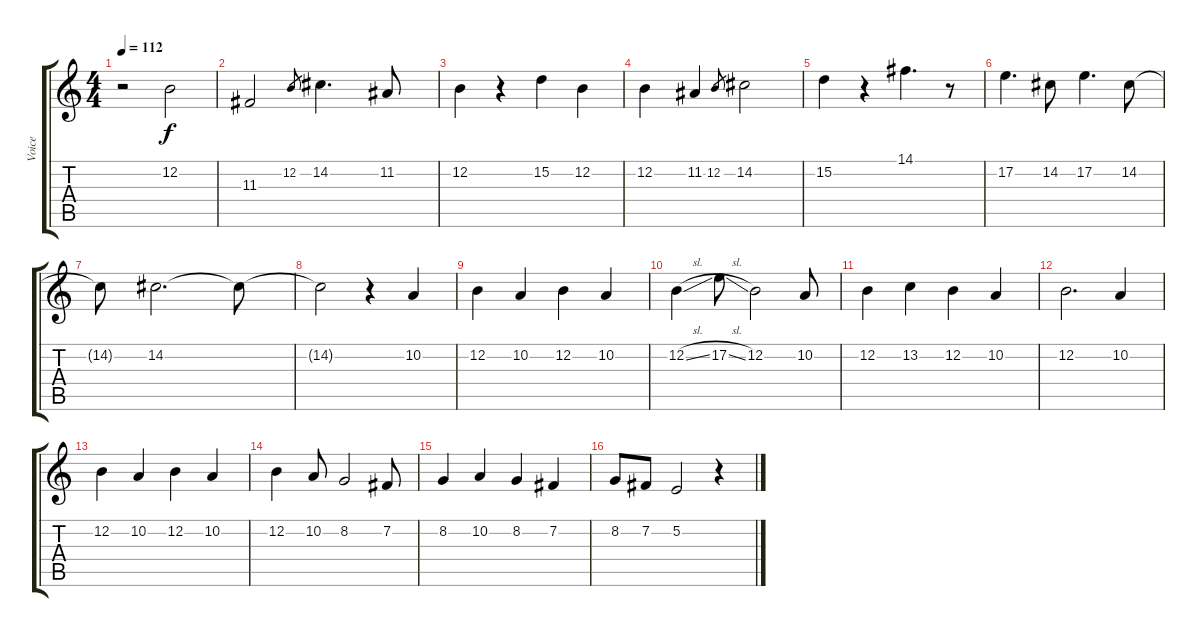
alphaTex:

\track ("Voice" "Voice") {instrument pad7halo}
\staff {score tabs}
\tuning (E4 B3 G3 D3 A2 E2) {hide}
\ts (4 4)
\tempo 112
\clef g2
\ks c
r.2{dy f} 12.2.2 |
11.3.2 12.2.8{gr} 14.2.4{d} 11.2.8 |
12.2.4 r.4 15.2.4 12.2.4 |
12.2.4 11.2.4 12.2.8{gr} 14.2.2 |
15.2.4 r.4 14.1.4{d} r.8 |
17.2.4{d} 14.2.8 17.2.4{d} 14.2.8 |
14.2{t}.8 14.2.2{d} 14.2{t}.8 |
14.2{t}.2 r.4 10.2.4 |
12.2.4 10.2.4 12.2.4 10.2.4 |
12.2{sl}.4 17.2{sl}.8 12.2.2 10.2.8 |
12.2.4 13.2.4 12.2.4 10.2.4 |
12.2.2{d} 10.2.4 |
12.2.4 10.2.4 12.2.4 10.2.4 |
12.2.4 10.2.8 8.2.2 7.2.8 |
8.2.4 10.2.4 8.2.4 7.2.4 |
8.2.8 7.2.8 5.2.2 r.4
